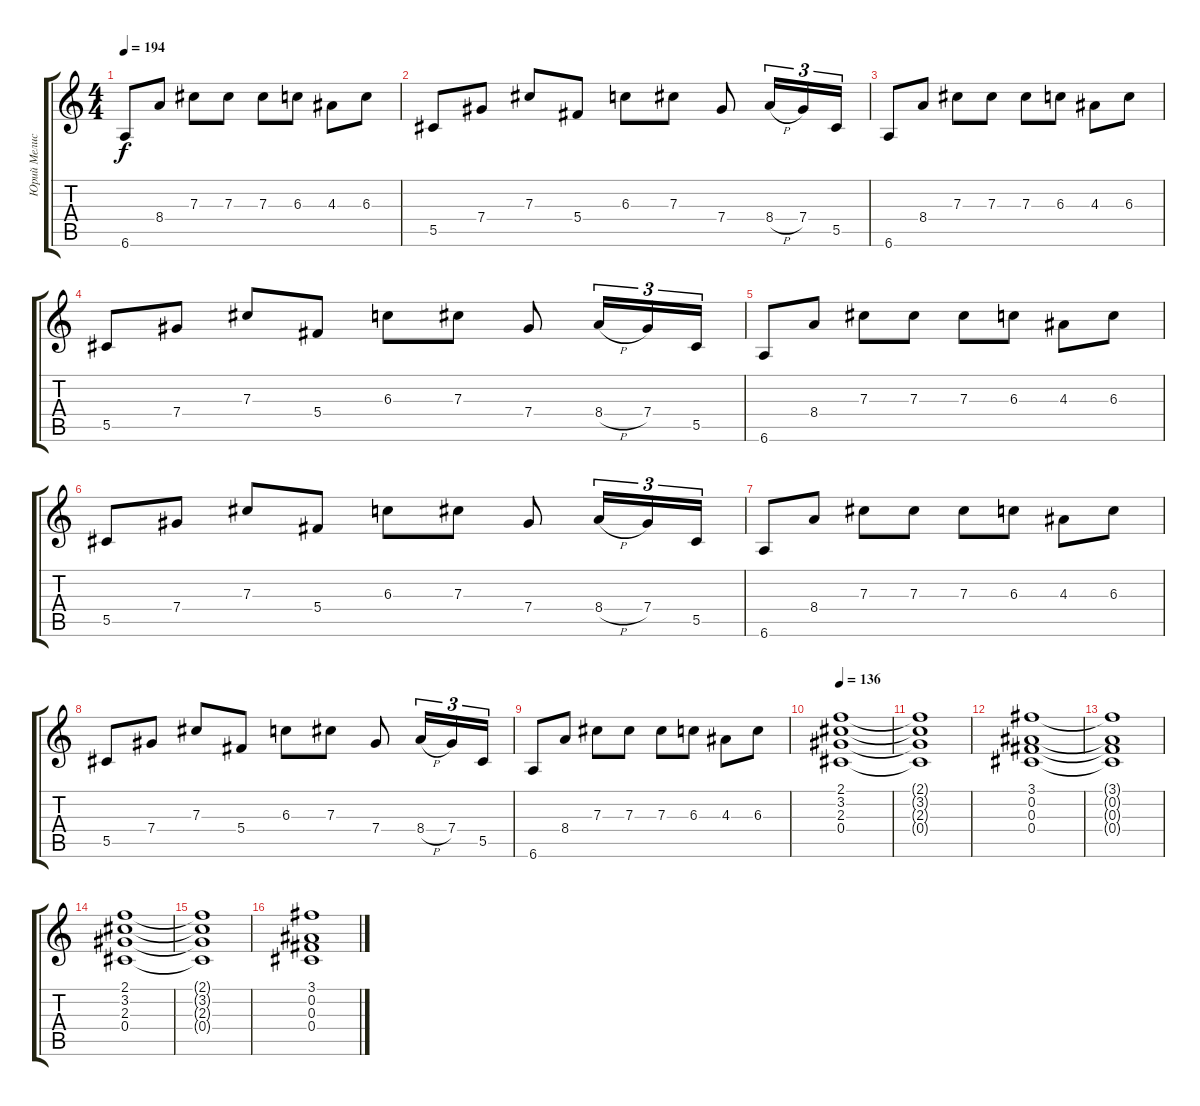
\track ("Юрий Мелисов" "Юрий Мелис") {instrument distortionguitar}
\staff {score tabs}
\tuning (Eb4 Bb3 Gb3 Db3 Ab2 Eb2) {hide}
\ts (4 4)
\tempo 194
\clef g2
\ks c
6.6.8{dy f} 8.4.8 7.3.8 7.3.8 7.3.8 6.3.8 4.3.8 6.3.8 |
5.5.8 7.4.8 7.3.8 5.4.8 6.3.8 7.3.8 7.4.8 8.4{h}.16{tu (3 2)} 7.4.16{tu (3 2)} 5.5.16{tu (3 2)} |
6.6.8 8.4.8 7.3.8 7.3.8 7.3.8 6.3.8 4.3.8 6.3.8 |
5.5.8 7.4.8 7.3.8 5.4.8 6.3.8 7.3.8 7.4.8 8.4{h}.16{tu (3 2)} 7.4.16{tu (3 2)} 5.5.16{tu (3 2)} |
6.6.8 8.4.8 7.3.8 7.3.8 7.3.8 6.3.8 4.3.8 6.3.8 |
5.5.8 7.4.8 7.3.8 5.4.8 6.3.8 7.3.8 7.4.8 8.4{h}.16{tu (3 2)} 7.4.16{tu (3 2)} 5.5.16{tu (3 2)} |
6.6.8 8.4.8 7.3.8 7.3.8 7.3.8 6.3.8 4.3.8 6.3.8 |
5.5.8 7.4.8 7.3.8 5.4.8 6.3.8 7.3.8 7.4.8 8.4{h}.16{tu (3 2)} 7.4.16{tu (3 2)} 5.5.16{tu (3 2)} |
6.6.8 8.4.8 7.3.8 7.3.8 7.3.8 6.3.8 4.3.8 6.3.8 |
\tempo 136
(2.1 3.2 2.3 0.4).1{volume 8} |
(2.1{t} 3.2{t} 2.3{t} 0.4{t}).1 |
(3.1 0.2 0.3 0.4).1 |
(3.1{t} 0.2{t} 0.3{t} 0.4{t}).1 |
(2.1 3.2 2.3 0.4).1 |
(2.1{t} 3.2{t} 2.3{t} 0.4{t}).1 |
(3.1 0.2 0.3 0.4).1
